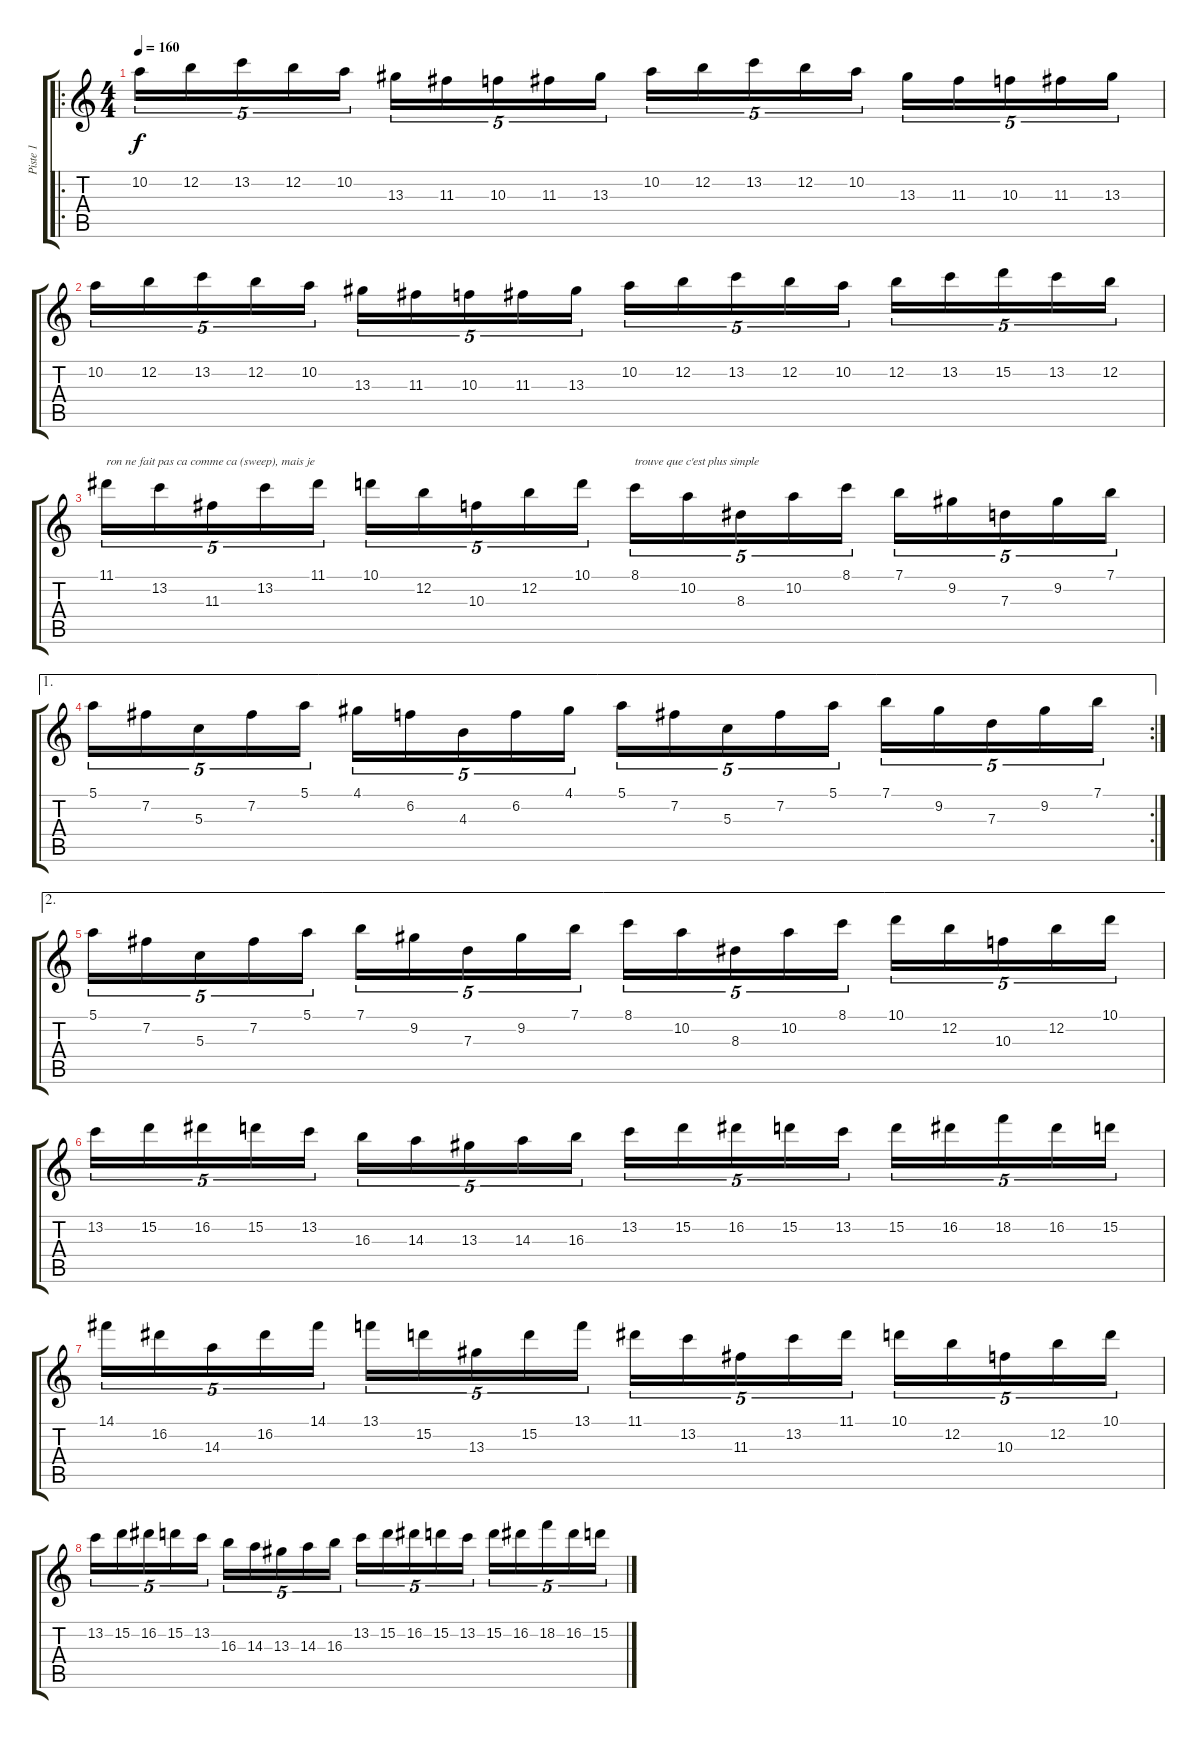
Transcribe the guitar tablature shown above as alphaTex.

\track ("Piste 1" "Piste 1") {instrument distortionguitar}
\staff {score tabs}
\tuning (E4 B3 G3 D3 A2 E2) {hide}
\ro
\ts (4 4)
\tempo 160
\clef g2
\ks c
10.2.16{tu (5 4) dy f} 12.2.16{tu (5 4)} 13.2.16{tu (5 4)} 12.2.16{tu (5 4)} 10.2.16{tu (5 4)} 13.3.16{tu (5 4)} 11.3.16{tu (5 4)} 10.3.16{tu (5 4)} 11.3.16{tu (5 4)} 13.3.16{tu (5 4)} 10.2.16{tu (5 4)} 12.2.16{tu (5 4)} 13.2.16{tu (5 4)} 12.2.16{tu (5 4)} 10.2.16{tu (5 4)} 13.3.16{tu (5 4)} 11.3.16{tu (5 4)} 10.3.16{tu (5 4)} 11.3.16{tu (5 4)} 13.3.16{tu (5 4)} |
10.2.16{tu (5 4)} 12.2.16{tu (5 4)} 13.2.16{tu (5 4)} 12.2.16{tu (5 4)} 10.2.16{tu (5 4)} 13.3.16{tu (5 4)} 11.3.16{tu (5 4)} 10.3.16{tu (5 4)} 11.3.16{tu (5 4)} 13.3.16{tu (5 4)} 10.2.16{tu (5 4)} 12.2.16{tu (5 4)} 13.2.16{tu (5 4)} 12.2.16{tu (5 4)} 10.2.16{tu (5 4)} 12.2.16{tu (5 4)} 13.2.16{tu (5 4)} 15.2.16{tu (5 4)} 13.2.16{tu (5 4)} 12.2.16{tu (5 4)} |
11.1.16{tu (5 4) txt "ron ne fait pas ca comme ca (sweep), mais je"} 13.2.16{tu (5 4)} 11.3.16{tu (5 4)} 13.2.16{tu (5 4)} 11.1.16{tu (5 4)} 10.1.16{tu (5 4)} 12.2.16{tu (5 4)} 10.3.16{tu (5 4)} 12.2.16{tu (5 4)} 10.1.16{tu (5 4)} 8.1.16{tu (5 4) txt "trouve que c'est plus simple"} 10.2.16{tu (5 4)} 8.3.16{tu (5 4)} 10.2.16{tu (5 4)} 8.1.16{tu (5 4)} 7.1.16{tu (5 4)} 9.2.16{tu (5 4)} 7.3.16{tu (5 4)} 9.2.16{tu (5 4)} 7.1.16{tu (5 4)} |
\ae 1
\rc 2
5.1.16{tu (5 4)} 7.2.16{tu (5 4)} 5.3.16{tu (5 4)} 7.2.16{tu (5 4)} 5.1.16{tu (5 4)} 4.1.16{tu (5 4)} 6.2.16{tu (5 4)} 4.3.16{tu (5 4)} 6.2.16{tu (5 4)} 4.1.16{tu (5 4)} 5.1.16{tu (5 4)} 7.2.16{tu (5 4)} 5.3.16{tu (5 4)} 7.2.16{tu (5 4)} 5.1.16{tu (5 4)} 7.1.16{tu (5 4)} 9.2.16{tu (5 4)} 7.3.16{tu (5 4)} 9.2.16{tu (5 4)} 7.1.16{tu (5 4)} |
\ae 2
5.1.16{tu (5 4)} 7.2.16{tu (5 4)} 5.3.16{tu (5 4)} 7.2.16{tu (5 4)} 5.1.16{tu (5 4)} 7.1.16{tu (5 4)} 9.2.16{tu (5 4)} 7.3.16{tu (5 4)} 9.2.16{tu (5 4)} 7.1.16{tu (5 4)} 8.1.16{tu (5 4)} 10.2.16{tu (5 4)} 8.3.16{tu (5 4)} 10.2.16{tu (5 4)} 8.1.16{tu (5 4)} 10.1.16{tu (5 4)} 12.2.16{tu (5 4)} 10.3.16{tu (5 4)} 12.2.16{tu (5 4)} 10.1.16{tu (5 4)} |
13.2.16{tu (5 4)} 15.2.16{tu (5 4)} 16.2.16{tu (5 4)} 15.2.16{tu (5 4)} 13.2.16{tu (5 4)} 16.3.16{tu (5 4)} 14.3.16{tu (5 4)} 13.3.16{tu (5 4)} 14.3.16{tu (5 4)} 16.3.16{tu (5 4)} 13.2.16{tu (5 4)} 15.2.16{tu (5 4)} 16.2.16{tu (5 4)} 15.2.16{tu (5 4)} 13.2.16{tu (5 4)} 15.2.16{tu (5 4)} 16.2.16{tu (5 4)} 18.2.16{tu (5 4)} 16.2.16{tu (5 4)} 15.2.16{tu (5 4)} |
14.1.16{tu (5 4)} 16.2.16{tu (5 4)} 14.3.16{tu (5 4)} 16.2.16{tu (5 4)} 14.1.16{tu (5 4)} 13.1.16{tu (5 4)} 15.2.16{tu (5 4)} 13.3.16{tu (5 4)} 15.2.16{tu (5 4)} 13.1.16{tu (5 4)} 11.1.16{tu (5 4)} 13.2.16{tu (5 4)} 11.3.16{tu (5 4)} 13.2.16{tu (5 4)} 11.1.16{tu (5 4)} 10.1.16{tu (5 4)} 12.2.16{tu (5 4)} 10.3.16{tu (5 4)} 12.2.16{tu (5 4)} 10.1.16{tu (5 4)} |
13.2.16{tu (5 4)} 15.2.16{tu (5 4)} 16.2.16{tu (5 4)} 15.2.16{tu (5 4)} 13.2.16{tu (5 4)} 16.3.16{tu (5 4)} 14.3.16{tu (5 4)} 13.3.16{tu (5 4)} 14.3.16{tu (5 4)} 16.3.16{tu (5 4)} 13.2.16{tu (5 4)} 15.2.16{tu (5 4)} 16.2.16{tu (5 4)} 15.2.16{tu (5 4)} 13.2.16{tu (5 4)} 15.2.16{tu (5 4)} 16.2.16{tu (5 4)} 18.2.16{tu (5 4)} 16.2.16{tu (5 4)} 15.2.16{tu (5 4)}
